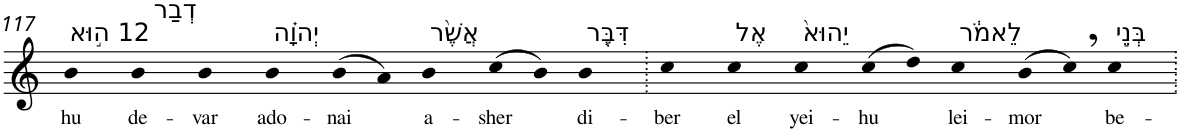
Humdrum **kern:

**kern	**text
*part1	*part1
*staff1	*staff1
*I"Piano	*
*I'Pno	*
!!LO:PB:g=z
*clefG2	*
*k[]	*
=117	=117
!LO:TX:a:t=12 ה֣וּא	!
!	!LO:LY:b
4b	hu
!LO:TX:a:t=דְבַר	!
!	!LO:LY:b
4b	de-
!	!LO:LY:b
4b	-var
!LO:TX:a:t=יְהוָ֗ה	!
!	!LO:LY:b
4b	ado-
!	!LO:LY:b
(>8b	-nai
8a)	.
!LO:TX:a:t=אֲשֶׁ֨ר	!
!	!LO:LY:b
4b	a-
!	!LO:LY:b
(>8cc	-sher
8b)	.
!LO:TX:a:t=דִּבֶּ֤ר	!
!	!LO:LY:b
4b	di-
=118.	=118.
!	!LO:LY:b
4cc	-ber
!LO:TX:a:t=אֶל	!
!	!LO:LY:b
4cc	el
!LO:TX:a:t=יֵהוּא֙	!
!	!LO:LY:b
4cc	yei-
!	!LO:LY:b
(>8cc	-hu
8dd)	.
!LO:TX:a:t=לֵאמֹ֔ר	!
!	!LO:LY:b
4cc	lei-
!	!LO:LY:b
(>8b	-mor
8cc,)	.
!LO:TX:a:t=בְּנֵ֣י	!
!	!LO:LY:b
4cc	be-
=.	=.
*-	*-
